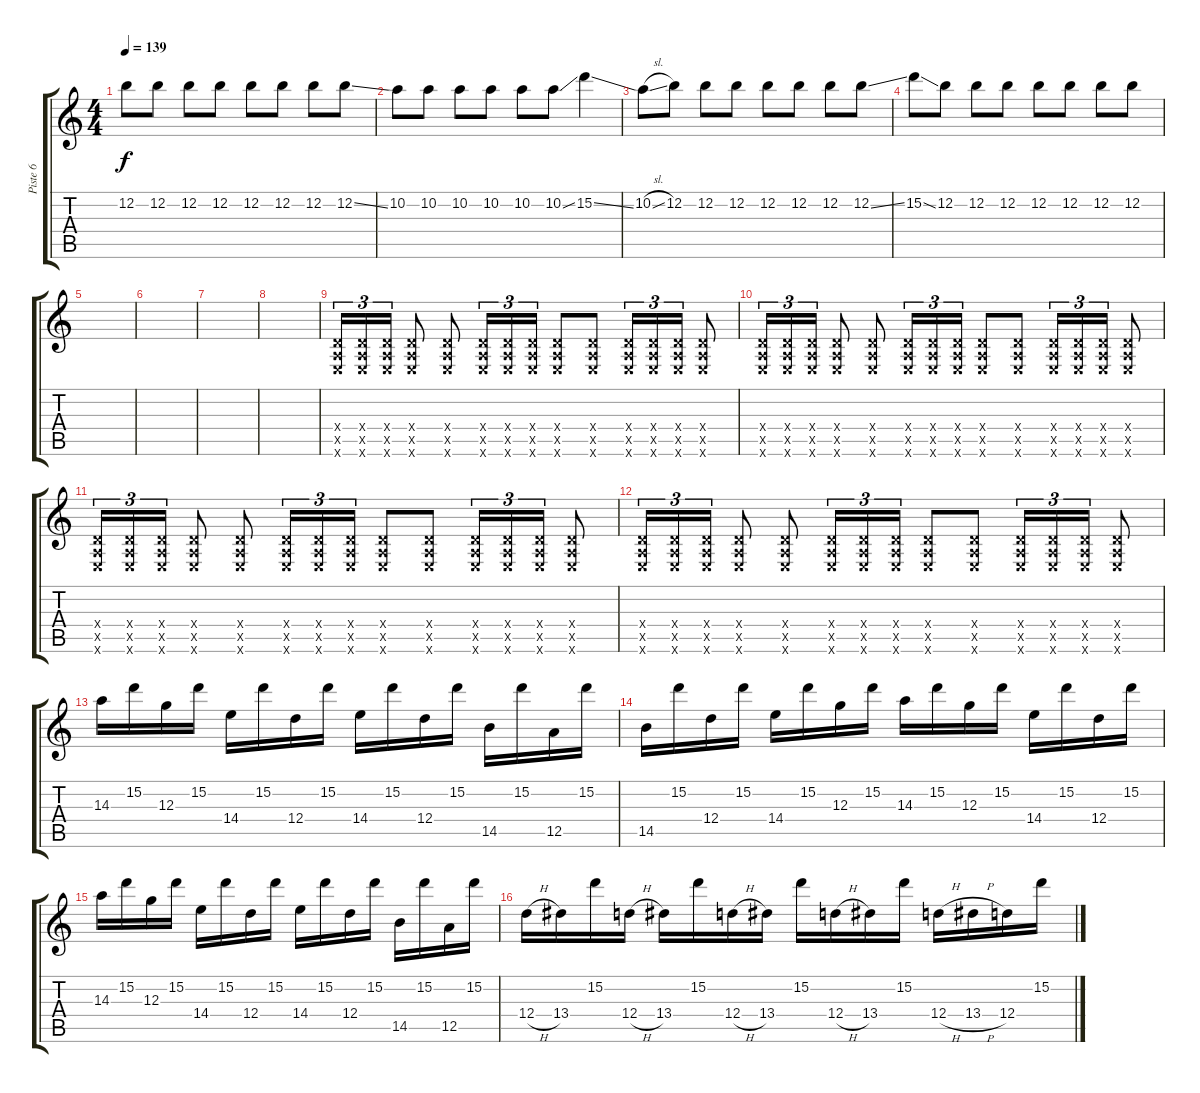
\track ("Piste 6" "Piste 6") {instrument distortionguitar}
\staff {score tabs}
\tuning (E4 B3 G3 D3 A2 E2) {hide}
\ts (4 4)
\tempo 139
\clef g2
\ks c
12.2.8{dy f} 12.2.8 12.2.8 12.2.8 12.2.8 12.2.8 12.2.8 12.2{ss}.8 |
10.2.8 10.2.8 10.2.8 10.2.8 10.2.8 10.2{ss}.8 15.2{ss}.4 |
10.2{sl}.8 12.2.8 12.2.8 12.2.8 12.2.8 12.2.8 12.2.8 12.2{ss}.8 |
15.2{ss}.8 12.2.8 12.2.8 12.2.8 12.2.8 12.2.8 12.2.8 12.2.8 |
|
|
|
|
(0.4{x} 0.5{x} 0.6{x}).16{tu (3 2) balance 14} (0.4{x} 0.5{x} 0.6{x}).16{tu (3 2)} (0.4{x} 0.5{x} 0.6{x}).16{tu (3 2)} (0.4{x} 0.5{x} 0.6{x}).8 (0.4{x} 0.5{x} 0.6{x}).8 (0.4{x} 0.5{x} 0.6{x}).16{tu (3 2)} (0.4{x} 0.5{x} 0.6{x}).16{tu (3 2)} (0.4{x} 0.5{x} 0.6{x}).16{tu (3 2)} (0.4{x} 0.5{x} 0.6{x}).8 (0.4{x} 0.5{x} 0.6{x}).8 (0.4{x} 0.5{x} 0.6{x}).16{tu (3 2)} (0.4{x} 0.5{x} 0.6{x}).16{tu (3 2)} (0.4{x} 0.5{x} 0.6{x}).16{tu (3 2)} (0.4{x} 0.5{x} 0.6{x}).8 |
(0.4{x} 0.5{x} 0.6{x}).16{tu (3 2)} (0.4{x} 0.5{x} 0.6{x}).16{tu (3 2)} (0.4{x} 0.5{x} 0.6{x}).16{tu (3 2)} (0.4{x} 0.5{x} 0.6{x}).8 (0.4{x} 0.5{x} 0.6{x}).8 (0.4{x} 0.5{x} 0.6{x}).16{tu (3 2)} (0.4{x} 0.5{x} 0.6{x}).16{tu (3 2)} (0.4{x} 0.5{x} 0.6{x}).16{tu (3 2)} (0.4{x} 0.5{x} 0.6{x}).8 (0.4{x} 0.5{x} 0.6{x}).8 (0.4{x} 0.5{x} 0.6{x}).16{tu (3 2)} (0.4{x} 0.5{x} 0.6{x}).16{tu (3 2)} (0.4{x} 0.5{x} 0.6{x}).16{tu (3 2)} (0.4{x} 0.5{x} 0.6{x}).8 |
(0.4{x} 0.5{x} 0.6{x}).16{tu (3 2)} (0.4{x} 0.5{x} 0.6{x}).16{tu (3 2)} (0.4{x} 0.5{x} 0.6{x}).16{tu (3 2)} (0.4{x} 0.5{x} 0.6{x}).8 (0.4{x} 0.5{x} 0.6{x}).8 (0.4{x} 0.5{x} 0.6{x}).16{tu (3 2)} (0.4{x} 0.5{x} 0.6{x}).16{tu (3 2)} (0.4{x} 0.5{x} 0.6{x}).16{tu (3 2)} (0.4{x} 0.5{x} 0.6{x}).8 (0.4{x} 0.5{x} 0.6{x}).8 (0.4{x} 0.5{x} 0.6{x}).16{tu (3 2)} (0.4{x} 0.5{x} 0.6{x}).16{tu (3 2)} (0.4{x} 0.5{x} 0.6{x}).16{tu (3 2)} (0.4{x} 0.5{x} 0.6{x}).8 |
(0.4{x} 0.5{x} 0.6{x}).16{tu (3 2)} (0.4{x} 0.5{x} 0.6{x}).16{tu (3 2)} (0.4{x} 0.5{x} 0.6{x}).16{tu (3 2)} (0.4{x} 0.5{x} 0.6{x}).8 (0.4{x} 0.5{x} 0.6{x}).8 (0.4{x} 0.5{x} 0.6{x}).16{tu (3 2)} (0.4{x} 0.5{x} 0.6{x}).16{tu (3 2)} (0.4{x} 0.5{x} 0.6{x}).16{tu (3 2)} (0.4{x} 0.5{x} 0.6{x}).8 (0.4{x} 0.5{x} 0.6{x}).8 (0.4{x} 0.5{x} 0.6{x}).16{tu (3 2)} (0.4{x} 0.5{x} 0.6{x}).16{tu (3 2)} (0.4{x} 0.5{x} 0.6{x}).16{tu (3 2)} (0.4{x} 0.5{x} 0.6{x}).8 |
14.3.16{balance 14} 15.2.16 12.3.16 15.2.16 14.4.16 15.2.16 12.4.16 15.2.16 14.4.16 15.2.16 12.4.16 15.2.16 14.5.16 15.2.16 12.5.16 15.2.16 |
14.5.16 15.2.16 12.4.16 15.2.16 14.4.16 15.2.16 12.3.16 15.2.16 14.3.16 15.2.16 12.3.16 15.2.16 14.4.16 15.2.16 12.4.16 15.2.16 |
14.3.16 15.2.16 12.3.16 15.2.16 14.4.16 15.2.16 12.4.16 15.2.16 14.4.16 15.2.16 12.4.16 15.2.16 14.5.16 15.2.16 12.5.16 15.2.16 |
12.4{h}.16 13.4.16 15.2.16 12.4{h}.16 13.4.16 15.2.16 12.4{h}.16 13.4.16 15.2.16 12.4{h}.16 13.4.16 15.2.16 12.4{h}.16 13.4{h}.16 12.4.16 15.2.16
